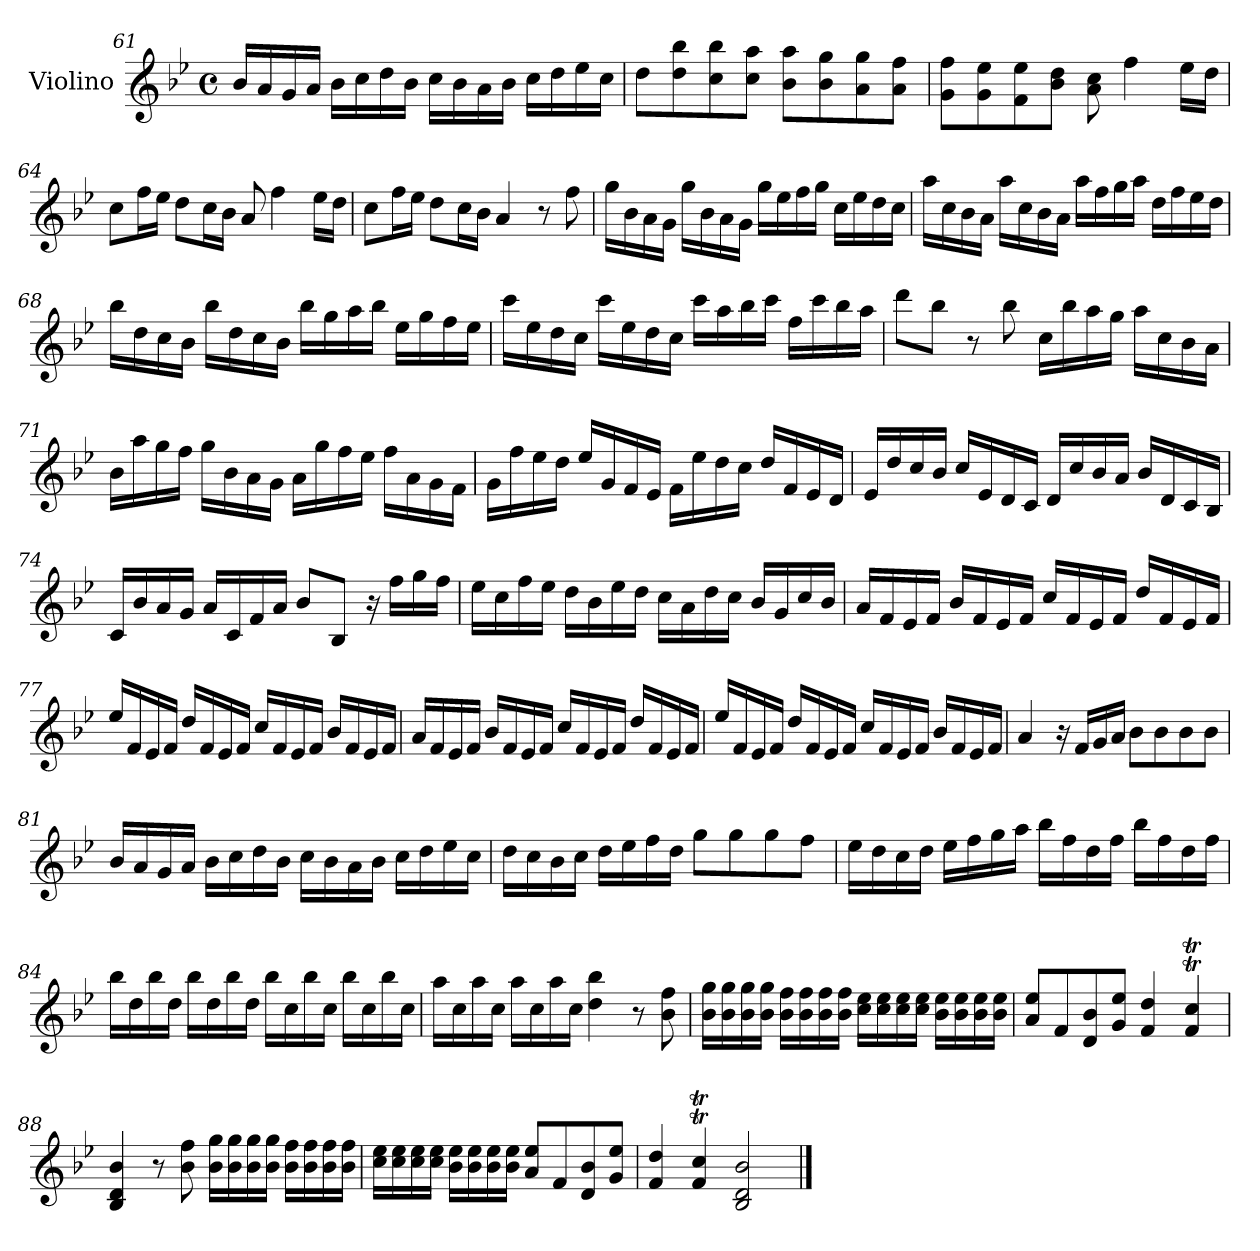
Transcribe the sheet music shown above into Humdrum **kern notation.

**kern
*part1
*staff1
*I"Violino
*I'Vln.
*clefG2
*k[b-e-]
*M4/4
*met(c)
=61
16b-/LL
16a/
16g/
16a/JJ
16b-\LL
16cc\
16dd\
16b-\JJ
16cc\LL
16b-\
16a\
16b-\JJ
16cc\LL
16dd\
16ee-\
16cc\JJ
=62
8dd\L
8dd\ 8bb-\
8cc\ 8bb-\
8cc\ 8aa\J
8b-\ 8aa\L
8b-\ 8gg\
8a\ 8gg\
8a\ 8ff\J
=63
8g\ 8ff\L
8g\ 8ee-\
8f\ 8ee-\
8b-\ 8dd\J
8a\ 8cc\
4ff\
16ee-\LL
16dd\JJ
!!LO:LB:g=z
=64
8cc\L
16ff\L
16ee-\JJ
8dd\L
16cc\L
16b-\JJ
8a/
4ff\
16ee-\LL
16dd\JJ
=65
8cc\L
16ff\L
16ee-\JJ
8dd\L
16cc\L
16b-\JJ
4a/
8r
8ff\
=66
16gg\LL
16b-\
16a\
16g\JJ
16gg\LL
16b-\
16a\
16g\JJ
16gg\LL
16ee-\
16ff\
16gg\JJ
16cc\LL
16ee-\
16dd\
16cc\JJ
!!LO:LB:g=z
=67
16aa\LL
16cc\
16b-\
16a\JJ
16aa\LL
16cc\
16b-\
16a\JJ
16aa\LL
16ff\
16gg\
16aa\JJ
16dd\LL
16ff\
16ee-\
16dd\JJ
=68
16bb-\LL
16dd\
16cc\
16b-\JJ
16bb-\LL
16dd\
16cc\
16b-\JJ
16bb-\LL
16gg\
16aa\
16bb-\JJ
16ee-\LL
16gg\
16ff\
16ee-\JJ
!!LO:LB:g=z
=69
16ccc\LL
16ee-\
16dd\
16cc\JJ
16ccc\LL
16ee-\
16dd\
16cc\JJ
16ccc\LL
16aa\
16bb-\
16ccc\JJ
16ff\LL
16ccc\
16bb-\
16aa\JJ
=70
8ddd\L
8bb-\J
8r
8bb-\
16cc\LL
16bb-\
16aa\
16gg\JJ
16aa\LL
16cc\
16b-\
16a\JJ
=71
16b-\LL
16aa\
16gg\
16ff\JJ
16gg\LL
16b-\
16a\
16g\JJ
16a\LL
16gg\
16ff\
16ee-\JJ
16ff\LL
16a\
16g\
16f\JJ
!!LO:LB:g=z
=72
16g\LL
16ff\
16ee-\
16dd\JJ
16ee-/LL
16g/
16f/
16e-/JJ
16f\LL
16ee-\
16dd\
16cc\JJ
16dd/LL
16f/
16e-/
16d/JJ
=73
16e-/LL
16dd/
16cc/
16b-/JJ
16cc/LL
16e-/
16d/
16c/JJ
16d/LL
16cc/
16b-/
16a/JJ
16b-/LL
16d/
16c/
16B-/JJ
=74
16c/LL
16b-/
16a/
16g/JJ
16a/LL
16c/
16f/
16a/JJ
8b-/L
8B-/J
16r
16ff\LL
16gg\
16ff\JJ
!!LO:LB:g=z
=75
16ee-\LL
16cc\
16ff\
16ee-\JJ
16dd\LL
16b-\
16ee-\
16dd\JJ
16cc\LL
16a\
16dd\
16cc\JJ
16b-/LL
16g/
16cc/
16b-/JJ
=76
16a/LL
16f/
16e-/
16f/JJ
16b-/LL
16f/
16e-/
16f/JJ
16cc/LL
16f/
16e-/
16f/JJ
16dd/LL
16f/
16e-/
16f/JJ
=77
16ee-/LL
16f/
16e-/
16f/JJ
16dd/LL
16f/
16e-/
16f/JJ
16cc/LL
16f/
16e-/
16f/JJ
16b-/LL
16f/
16e-/
16f/JJ
!!LO:LB:g=z
=78
16a/LL
16f/
16e-/
16f/JJ
16b-/LL
16f/
16e-/
16f/JJ
16cc/LL
16f/
16e-/
16f/JJ
16dd/LL
16f/
16e-/
16f/JJ
=79
16ee-/LL
16f/
16e-/
16f/JJ
16dd/LL
16f/
16e-/
16f/JJ
16cc/LL
16f/
16e-/
16f/JJ
16b-/LL
16f/
16e-/
16f/JJ
=80
4a/
16r
16f/LL
16g/
16a/JJ
8b-\L
8b-\
8b-\
8b-\J
!!LO:LB:g=z
=81
16b-/LL
16a/
16g/
16a/JJ
16b-\LL
16cc\
16dd\
16b-\JJ
16cc\LL
16b-\
16a\
16b-\JJ
16cc\LL
16dd\
16ee-\
16cc\JJ
=82
16dd\LL
16cc\
16b-\
16cc\JJ
16dd\LL
16ee-\
16ff\
16dd\JJ
8gg\L
8gg\
8gg\
8ff\J
=83
16ee-\LL
16dd\
16cc\
16dd\JJ
16ee-\LL
16ff\
16gg\
16aa\JJ
16bb-\LL
16ff\
16dd\
16ff\JJ
16bb-\LL
16ff\
16dd\
16ff\JJ
!!LO:PB:g=z
=84
16bb-\LL
16dd\
16bb-\
16dd\JJ
16bb-\LL
16dd\
16bb-\
16dd\JJ
16bb-\LL
16cc\
16bb-\
16cc\JJ
16bb-\LL
16cc\
16bb-\
16cc\JJ
=85
16aa\LL
16cc\
16aa\
16cc\JJ
16aa\LL
16cc\
16aa\
16cc\JJ
4dd\ 4bb-\
8r
8b-\ 8ff\
=86
16b-\ 16gg\LL
16b-\ 16gg\
16b-\ 16gg\
16b-\ 16gg\JJ
16b-\ 16ff\LL
16b-\ 16ff\
16b-\ 16ff\
16b-\ 16ff\JJ
16cc\ 16ee-\LL
16cc\ 16ee-\
16cc\ 16ee-\
16cc\ 16ee-\JJ
16b-\ 16ee-\LL
16b-\ 16ee-\
16b-\ 16ee-\
16b-\ 16ee-\JJ
!!LO:LB:g=z
=87
8a/ 8ee-/L
8f/
8d/ 8b-/
8g/ 8ee-/J
4f/ 4dd/
4f/T 4cc/T
=88
4B-/ 4d/ 4b-/
8r
8b-\ 8ff\
16b-\ 16gg\LL
16b-\ 16gg\
16b-\ 16gg\
16b-\ 16gg\JJ
16b-\ 16ff\LL
16b-\ 16ff\
16b-\ 16ff\
16b-\ 16ff\JJ
=89
16cc\ 16ee-\LL
16cc\ 16ee-\
16cc\ 16ee-\
16cc\ 16ee-\JJ
16b-\ 16ee-\LL
16b-\ 16ee-\
16b-\ 16ee-\
16b-\ 16ee-\JJ
8a/ 8ee-/L
8f/
8d/ 8b-/
8g/ 8ee-/J
=90
4f/ 4dd/
4f/T 4cc/T
2B-/ 2d/ 2b-/
==
*-
